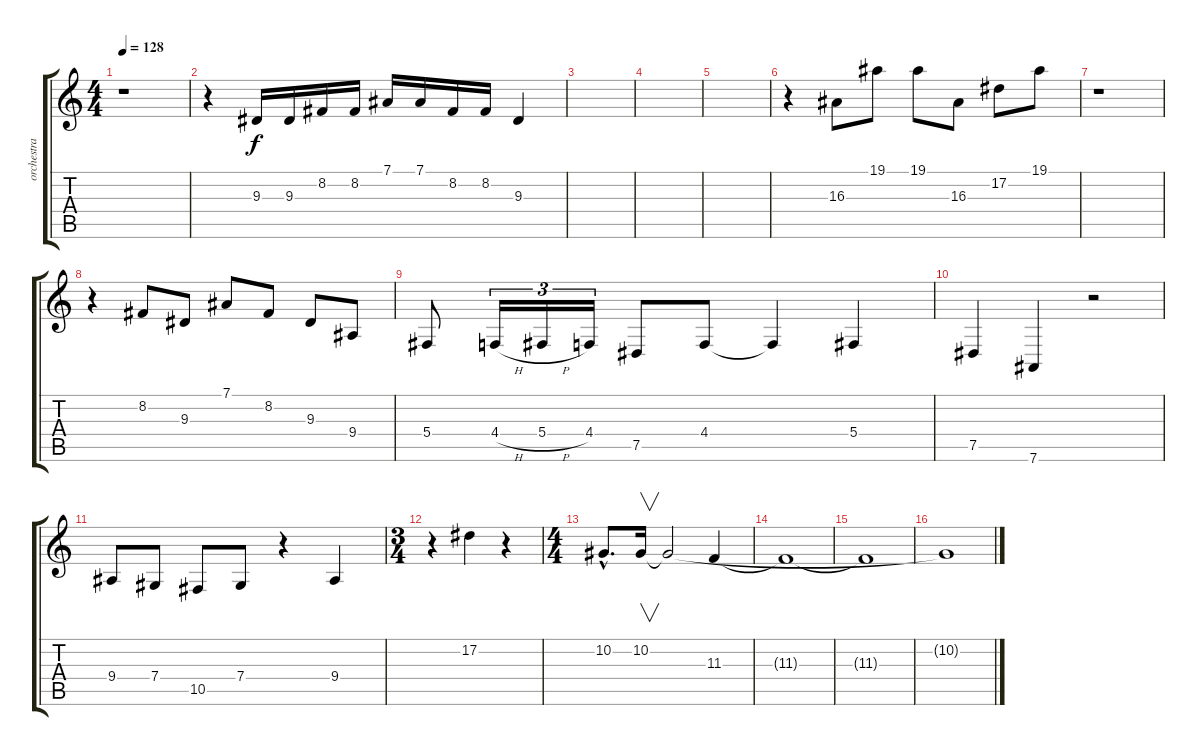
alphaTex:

\track ("orchestra" "orchestra") {instrument stringensemble1}
\staff {score tabs}
\tuning (Eb4 Bb3 Gb3 Db3 Ab2 Eb2) {hide}
\ts (4 4)
\tempo 128
\clef g2
\ks c
r.1{dy f} |
r.4 9.3.16 9.3.16 8.2.16 8.2.16 7.1.16 7.1.16 8.2.16 8.2.16 9.3.4 |
|
|
|
r.4 16.3.8 19.1.8 19.1.8 16.3.8 17.2.8 19.1.8 |
r.1 |
r.4 8.2.8 9.3.8 7.1.8 8.2.8 9.3.8 9.4.8 |
5.4.8 4.4{h}.16{tu (3 2)} 5.4{h}.16{tu (3 2)} 4.4.16{tu (3 2)} 7.5.8 4.4.8 4.4{t}.4 5.4.4 |
7.5.4 7.6.4 r.2 |
9.4.8 7.4.8 10.5.8 7.4.8 r.4 9.4.4 |
\ts (3 4)
r.4 17.2.4 r.4 |
\ts (4 4)
10.2{hac}.8{d} 10.2.16{v} 10.2{t}.2 11.3.4 |
11.3{t}.1 |
11.3{t}.1 |
10.2{t}.1
